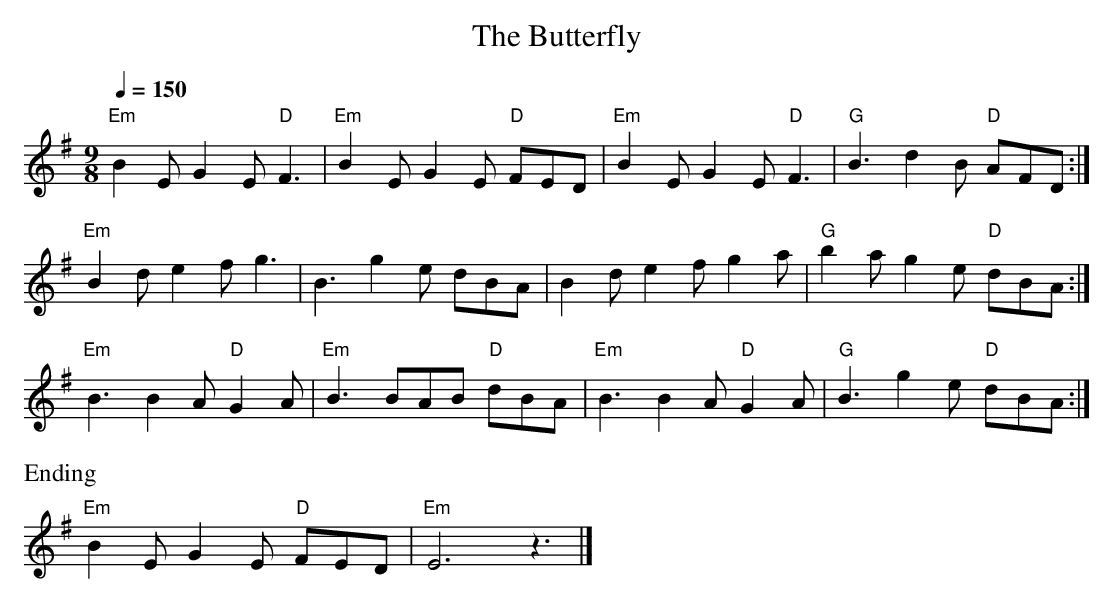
X:1
T:Butterfly, The
M:9/8
L:1/8
Q:1/4=150
K:Emin
"Em" B2 E G2 E "D" F3 | "Em" B2 E G2 E "D" FED |\
"Em" B2 E G2 E "D" F3 | "G" B3 d2 B "D" AFD :|
"Em" B2 d e2 f g3 | B3 g2 e dBA | B2 d e2 f g2 a | "G" b2 a g2 e "D" dBA :|
"Em" B3 B2 A "D" G2 A | "Em" B3 BAB "D" dBA |\
"Em" B3 B2 A "D" G2 A | "G" B3 g2 e "D" dBA :|
%%begintext
Ending
%%endtext
"Em" B2 E G2 E "D" FED | "Em" E6 z3 |]
